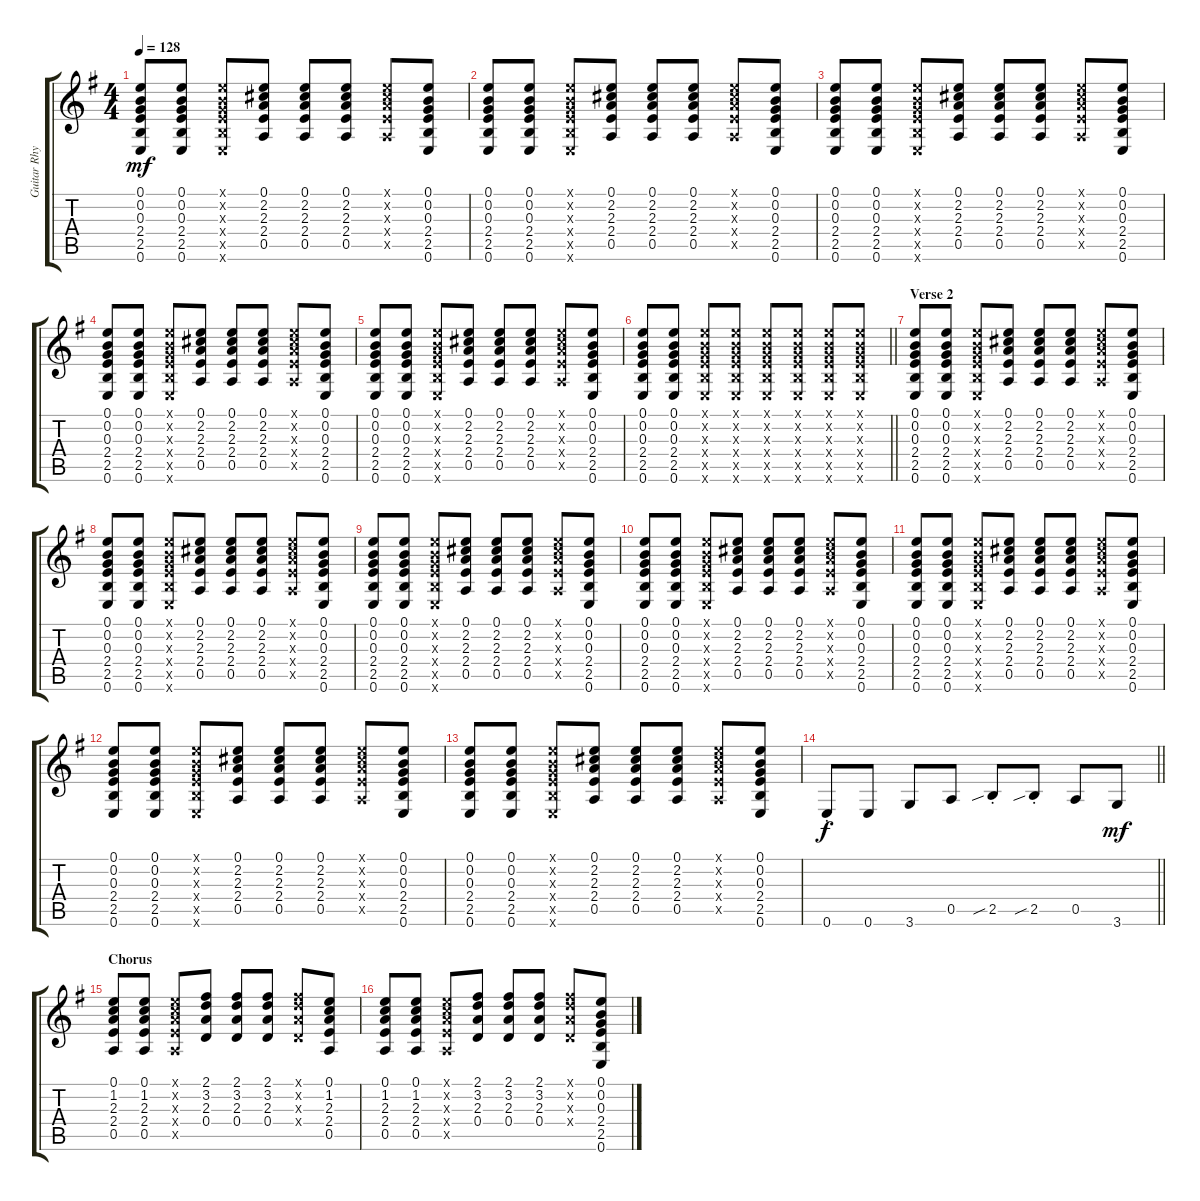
\track ("Guitar Rhythm" "Guitar Rhy") {instrument electricguitarclean}
\staff {score tabs}
\tuning (E4 B3 G3 D3 A2 E2) {hide}
\ts (4 4)
\tempo 128
\clef g2
\ks g
(0.1 0.2 0.3 2.4 2.5 0.6).8{dy mf} (0.1 0.2 0.3 2.4 2.5 0.6).8 (0.1{x} 0.2{x} 0.3{x} 2.4{x} 2.5{x} 0.6{x}).8 (0.1 2.2 2.3 2.4 0.5).8 (0.1 2.2 2.3 2.4 0.5).8 (0.1 2.2 2.3 2.4 0.5).8 (0.1{x} 2.2{x} 2.3{x} 2.4{x} 0.5{x}).8 (0.1 0.2 0.3 2.4 2.5 0.6).8 |
(0.1 0.2 0.3 2.4 2.5 0.6).8 (0.1 0.2 0.3 2.4 2.5 0.6).8 (0.1{x} 0.2{x} 0.3{x} 2.4{x} 2.5{x} 0.6{x}).8 (0.1 2.2 2.3 2.4 0.5).8 (0.1 2.2 2.3 2.4 0.5).8 (0.1 2.2 2.3 2.4 0.5).8 (0.1{x} 2.2{x} 2.3{x} 2.4{x} 0.5{x}).8 (0.1 0.2 0.3 2.4 2.5 0.6).8 |
(0.1 0.2 0.3 2.4 2.5 0.6).8 (0.1 0.2 0.3 2.4 2.5 0.6).8 (0.1{x} 0.2{x} 0.3{x} 2.4{x} 2.5{x} 0.6{x}).8 (0.1 2.2 2.3 2.4 0.5).8 (0.1 2.2 2.3 2.4 0.5).8 (0.1 2.2 2.3 2.4 0.5).8 (0.1{x} 2.2{x} 2.3{x} 2.4{x} 0.5{x}).8 (0.1 0.2 0.3 2.4 2.5 0.6).8 |
(0.1 0.2 0.3 2.4 2.5 0.6).8 (0.1 0.2 0.3 2.4 2.5 0.6).8 (0.1{x} 0.2{x} 0.3{x} 2.4{x} 2.5{x} 0.6{x}).8 (0.1 2.2 2.3 2.4 0.5).8 (0.1 2.2 2.3 2.4 0.5).8 (0.1 2.2 2.3 2.4 0.5).8 (0.1{x} 2.2{x} 2.3{x} 2.4{x} 0.5{x}).8 (0.1 0.2 0.3 2.4 2.5 0.6).8 |
(0.1 0.2 0.3 2.4 2.5 0.6).8 (0.1 0.2 0.3 2.4 2.5 0.6).8 (0.1{x} 0.2{x} 0.3{x} 2.4{x} 2.5{x} 0.6{x}).8 (0.1 2.2 2.3 2.4 0.5).8 (0.1 2.2 2.3 2.4 0.5).8 (0.1 2.2 2.3 2.4 0.5).8 (0.1{x} 2.2{x} 2.3{x} 2.4{x} 0.5{x}).8 (0.1 0.2 0.3 2.4 2.5 0.6).8 |
\barLineRight lightlight
(0.1 0.2 0.3 2.4 2.5 0.6).8 (0.1 0.2 0.3 2.4 2.5 0.6).8 (0.1{x} 0.2{x} 0.3{x} 2.4{x} 2.5{x} 0.6{x}).8 (0.1{x} 0.2{x} 0.3{x} 2.4{x} 2.5{x} 0.6{x}).8 (0.1{x} 0.2{x} 0.3{x} 2.4{x} 2.5{x} 0.6{x}).8 (0.1{x} 0.2{x} 0.3{x} 2.4{x} 2.5{x} 0.6{x}).8 (0.1{x} 0.2{x} 0.3{x} 2.4{x} 2.5{x} 0.6{x}).8 (0.1{x} 0.2{x} 0.3{x} 2.4{x} 2.5{x} 0.6{x}).8 |
\section ("" "Verse 2")
(0.1 0.2 0.3 2.4 2.5 0.6).8 (0.1 0.2 0.3 2.4 2.5 0.6).8 (0.1{x} 0.2{x} 0.3{x} 2.4{x} 2.5{x} 0.6{x}).8 (0.1 2.2 2.3 2.4 0.5).8 (0.1 2.2 2.3 2.4 0.5).8 (0.1 2.2 2.3 2.4 0.5).8 (0.1{x} 2.2{x} 2.3{x} 2.4{x} 0.5{x}).8 (0.1 0.2 0.3 2.4 2.5 0.6).8 |
(0.1 0.2 0.3 2.4 2.5 0.6).8 (0.1 0.2 0.3 2.4 2.5 0.6).8 (0.1{x} 0.2{x} 0.3{x} 2.4{x} 2.5{x} 0.6{x}).8 (0.1 2.2 2.3 2.4 0.5).8 (0.1 2.2 2.3 2.4 0.5).8 (0.1 2.2 2.3 2.4 0.5).8 (0.1{x} 2.2{x} 2.3{x} 2.4{x} 0.5{x}).8 (0.1 0.2 0.3 2.4 2.5 0.6).8 |
(0.1 0.2 0.3 2.4 2.5 0.6).8 (0.1 0.2 0.3 2.4 2.5 0.6).8 (0.1{x} 0.2{x} 0.3{x} 2.4{x} 2.5{x} 0.6{x}).8 (0.1 2.2 2.3 2.4 0.5).8 (0.1 2.2 2.3 2.4 0.5).8 (0.1 2.2 2.3 2.4 0.5).8 (0.1{x} 2.2{x} 2.3{x} 2.4{x} 0.5{x}).8 (0.1 0.2 0.3 2.4 2.5 0.6).8 |
(0.1 0.2 0.3 2.4 2.5 0.6).8 (0.1 0.2 0.3 2.4 2.5 0.6).8 (0.1{x} 0.2{x} 0.3{x} 2.4{x} 2.5{x} 0.6{x}).8 (0.1 2.2 2.3 2.4 0.5).8 (0.1 2.2 2.3 2.4 0.5).8 (0.1 2.2 2.3 2.4 0.5).8 (0.1{x} 2.2{x} 2.3{x} 2.4{x} 0.5{x}).8 (0.1 0.2 0.3 2.4 2.5 0.6).8 |
(0.1 0.2 0.3 2.4 2.5 0.6).8 (0.1 0.2 0.3 2.4 2.5 0.6).8 (0.1{x} 0.2{x} 0.3{x} 2.4{x} 2.5{x} 0.6{x}).8 (0.1 2.2 2.3 2.4 0.5).8 (0.1 2.2 2.3 2.4 0.5).8 (0.1 2.2 2.3 2.4 0.5).8 (0.1{x} 2.2{x} 2.3{x} 2.4{x} 0.5{x}).8 (0.1 0.2 0.3 2.4 2.5 0.6).8 |
(0.1 0.2 0.3 2.4 2.5 0.6).8 (0.1 0.2 0.3 2.4 2.5 0.6).8 (0.1{x} 0.2{x} 0.3{x} 2.4{x} 2.5{x} 0.6{x}).8 (0.1 2.2 2.3 2.4 0.5).8 (0.1 2.2 2.3 2.4 0.5).8 (0.1 2.2 2.3 2.4 0.5).8 (0.1{x} 2.2{x} 2.3{x} 2.4{x} 0.5{x}).8 (0.1 0.2 0.3 2.4 2.5 0.6).8 |
(0.1 0.2 0.3 2.4 2.5 0.6).8 (0.1 0.2 0.3 2.4 2.5 0.6).8 (0.1{x} 0.2{x} 0.3{x} 2.4{x} 2.5{x} 0.6{x}).8 (0.1 2.2 2.3 2.4 0.5).8 (0.1 2.2 2.3 2.4 0.5).8 (0.1 2.2 2.3 2.4 0.5).8 (0.1{x} 2.2{x} 2.3{x} 2.4{x} 0.5{x}).8 (0.1 0.2 0.3 2.4 2.5 0.6).8 |
\barLineRight lightlight
0.6{st}.8{dy f} 0.6.8 3.6.8 0.5.8 2.5{sib st}.8 2.5{sib st}.8 0.5.8 3.6.8{dy mf} |
\section ("" "Chorus")
(0.1 1.2 2.3 2.4 0.5).8 (0.1 1.2 2.3 2.4 0.5).8 (0.1{x} 1.2{x} 2.3{x} 2.4{x} 0.5{x}).8 (2.1 3.2 2.3 0.4).8 (2.1 3.2 2.3 0.4).8 (2.1 3.2 2.3 0.4).8 (2.1{x} 3.2{x} 2.3{x} 0.4{x}).8 (0.1 1.2 2.3 2.4 0.5).8 |
(0.1 1.2 2.3 2.4 0.5).8 (0.1 1.2 2.3 2.4 0.5).8 (0.1{x} 1.2{x} 2.3{x} 2.4{x} 0.5{x}).8 (2.1 3.2 2.3 0.4).8 (2.1 3.2 2.3 0.4).8 (2.1 3.2 2.3 0.4).8 (2.1{x} 3.2{x} 2.3{x} 0.4{x}).8 (0.1 0.2 0.3 2.4 2.5 0.6).8
